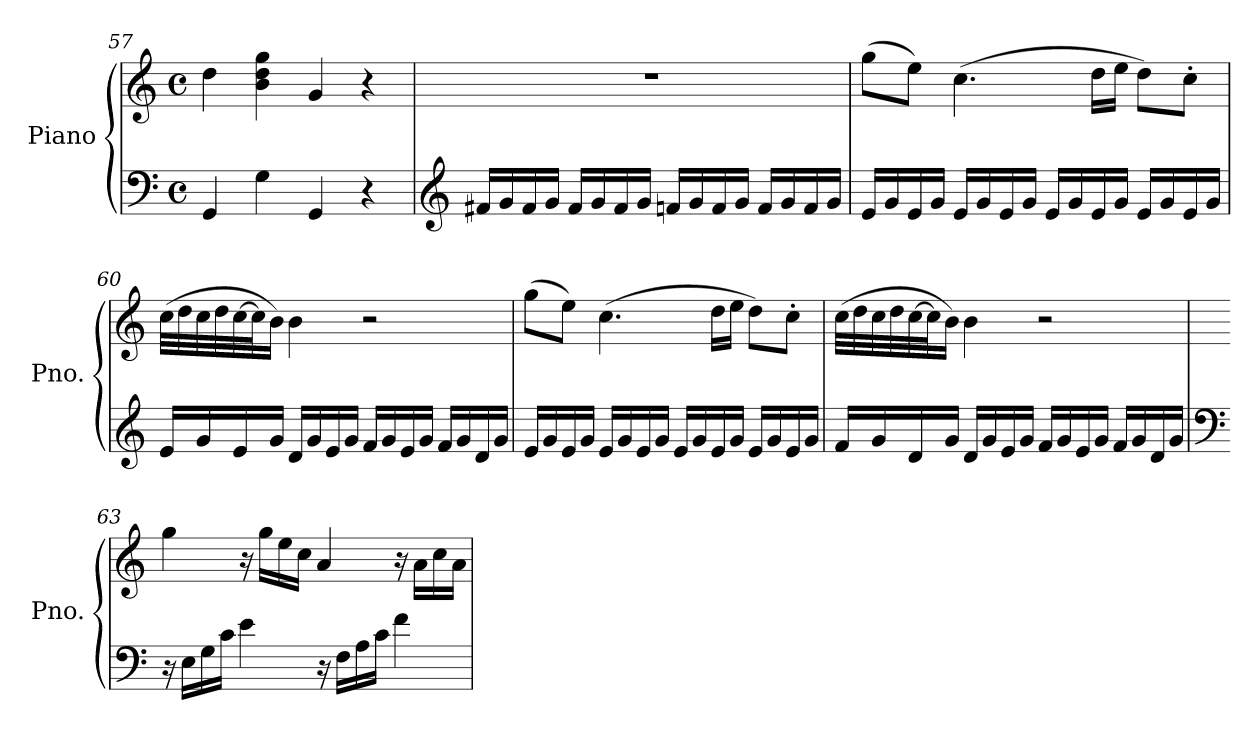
**kern	**kern
*part1	*part1
*staff2	*staff1
*I"Piano	*
*I'Pno.	*
*clefF4	*clefG2
*k[]	*k[]
*M4/4	*M4/4
*met(c)	*met(c)
=57	=57
4GG/	4dd\
4G\	4b\ 4dd\ 4gg\
4GG/	4g/
4r	4r
!!LO:LB:g=z
=58	=58
*clefG2	*
16f#X/LL	1r
16g/	.
16f#/	.
16g/JJ	.
16f#/LL	.
16g/	.
16f#/	.
16g/JJ	.
16fn/LL	.
16g/	.
16f/	.
16g/JJ	.
16f/LL	.
16g/	.
16f/	.
16g/JJ	.
=59	=59
16e/LL	(>8gg\L
16g/	.
16e/	8ee\J)
16g/JJ	.
16e/LL	(>4.cc\
16g/	.
16e/	.
16g/JJ	.
16e/LL	.
16g/	.
16e/	16dd\LL
16g/JJ	16ee\JJ
16e/LL	8dd\L)
16g/	.
16e/	8cc'\J
16g/JJ	.
!!LO:LB:g=z
=60	=60
16e/LL	(>32cc\LLL
.	32dd\
16g/	32cc\
.	32dd\
16e/	[32cc\
.	32cc\J]
16g/JJ	16b\JJ)
16d/LL	4b\
16g/	.
16e/	.
16g/JJ	.
16f/LL	2r
16g/	.
16e/	.
16g/JJ	.
16f/LL	.
16g/	.
16d/	.
16g/JJ	.
=61	=61
16e/LL	(>8gg\L
16g/	.
16e/	8ee\J)
16g/JJ	.
16e/LL	(>4.cc\
16g/	.
16e/	.
16g/JJ	.
16e/LL	.
16g/	.
16e/	16dd\LL
16g/JJ	16ee\JJ
16e/LL	8dd\L)
16g/	.
16e/	8cc'\J
16g/JJ	.
!!LO:LB:g=z
=62	=62
16f/LL	(>32cc\LLL
.	32dd\
16g/	32cc\
.	32dd\
16d/	[32cc\
.	32cc\J]
16g/JJ	16b\JJ)
16d/LL	4b\
16g/	.
16e/	.
16g/JJ	.
16f/LL	2r
16g/	.
16e/	.
16g/JJ	.
16f/LL	.
16g/	.
16d/	.
16g/JJ	.
=63	=63
*clefF4	*
16r	4gg\
16E\LL	.
16G\	.
16c\JJ	.
4e\	16r
.	16gg\LL
.	16ee\
.	16cc\JJ
16r	4a/
16F\LL	.
16A\	.
16c\JJ	.
4f\	16r
.	16a\LL
.	16cc\
.	16a\JJ
=	=
*-	*-
